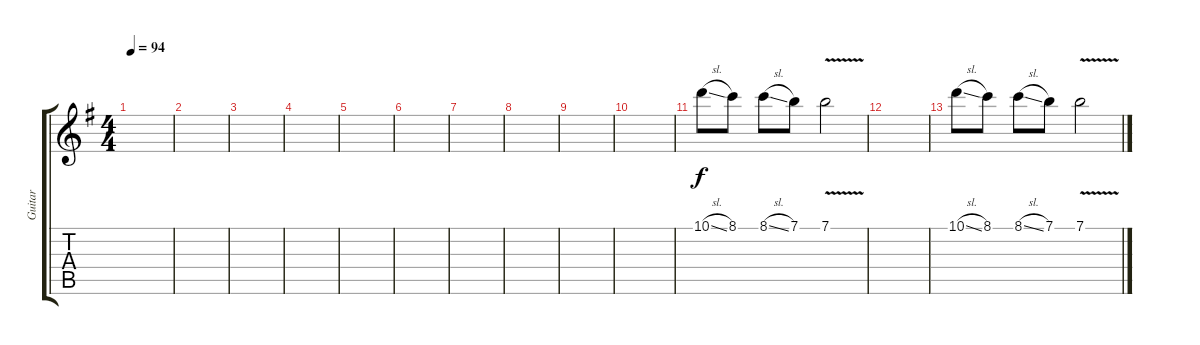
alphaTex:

\track ("Guitar" "Guitar") {instrument electricguitarjazz}
\staff {score tabs}
\tuning (E4 B3 G3 D3 A2 E2) {hide}
\ts (4 4)
\tempo 94
\clef g2
\ks g
|
|
|
|
|
|
|
|
|
|
10.1{sl}.8 8.1.8 8.1{sl}.8 7.1.8 7.1{v}.2 |
|
10.1{sl}.8 8.1.8 8.1{sl}.8 7.1.8 7.1{v}.2
